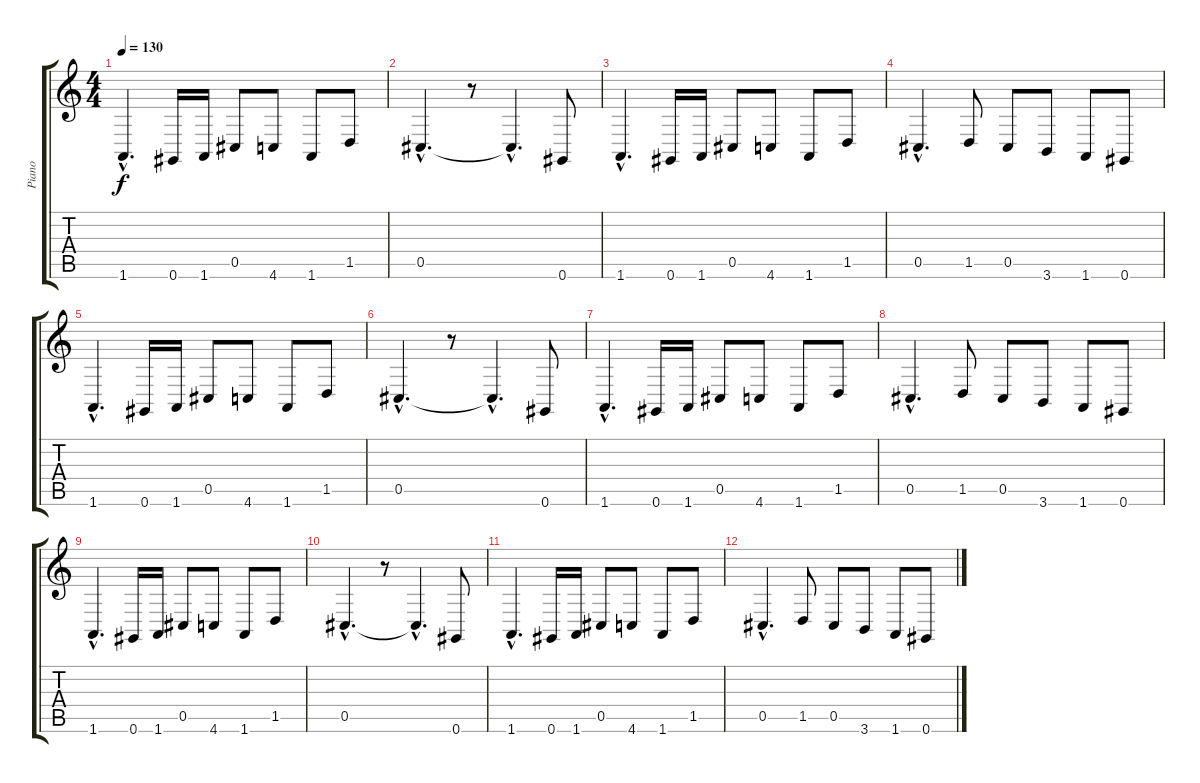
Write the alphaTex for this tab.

\track ("Piano" "Piano") {instrument acousticgrandpiano}
\staff {score tabs}
\tuning (Ab4 Eb4 B3 Gb3 Db3 Ab2) {hide}
\ts (4 4)
\tempo 130
\clef g2
\ks c
1.6{hac}.4{d dy f} 0.6.16 1.6.16 0.5.8 4.6.8 1.6.8 1.5.8 |
0.5{hac}.4{d} r.8 0.5{hac t}.4{d} 0.6.8 |
1.6{hac}.4{d} 0.6.16 1.6.16 0.5.8 4.6.8 1.6.8 1.5.8 |
0.5{hac}.4{d} 1.5.8 0.5.8 3.6.8 1.6.8 0.6.8 |
1.6{hac}.4{d} 0.6.16 1.6.16 0.5.8 4.6.8 1.6.8 1.5.8 |
0.5{hac}.4{d} r.8 0.5{hac t}.4{d} 0.6.8 |
1.6{hac}.4{d} 0.6.16 1.6.16 0.5.8 4.6.8 1.6.8 1.5.8 |
0.5{hac}.4{d} 1.5.8 0.5.8 3.6.8 1.6.8 0.6.8 |
1.6{hac}.4{d} 0.6.16 1.6.16 0.5.8 4.6.8 1.6.8 1.5.8 |
0.5{hac}.4{d} r.8 0.5{hac t}.4{d} 0.6.8 |
1.6{hac}.4{d} 0.6.16 1.6.16 0.5.8 4.6.8 1.6.8 1.5.8 |
0.5{hac}.4{d} 1.5.8 0.5.8 3.6.8 1.6.8 0.6.8
